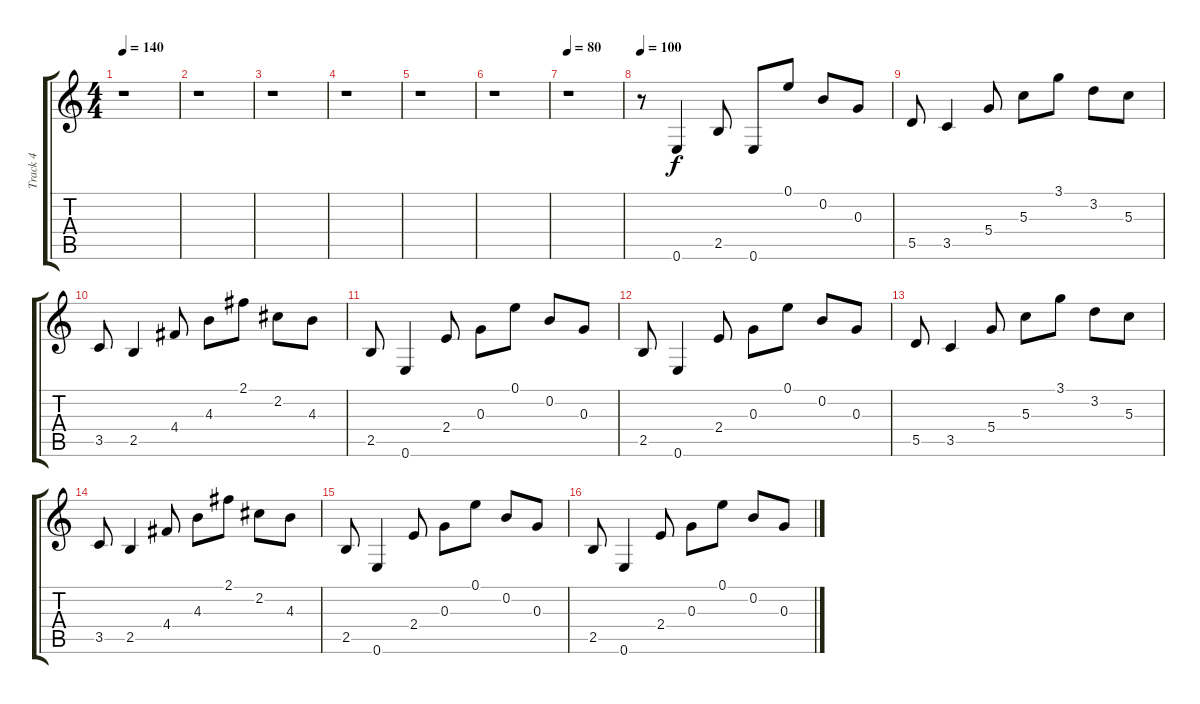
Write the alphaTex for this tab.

\track ("Track 4" "Track 4") {instrument acousticguitarnylon}
\staff {score tabs}
\tuning (E4 B3 G3 D3 A2 E2) {hide}
\ts (4 4)
\tempo 140
\clef g2
\ks c
r.1{dy f} |
r.1 |
r.1 |
r.1 |
r.1 |
r.1 |
\tempo 80
r.1 |
\tempo 100
r.8 0.6.4 2.5.8 0.6.8 0.1.8 0.2.8 0.3.8 |
5.5.8 3.5.4 5.4.8 5.3.8 3.1.8 3.2.8 5.3.8 |
3.5.8 2.5.4 4.4.8 4.3.8 2.1.8 2.2.8 4.3.8 |
2.5.8 0.6.4 2.4.8 0.3.8 0.1.8 0.2.8 0.3.8 |
2.5.8 0.6.4 2.4.8 0.3.8 0.1.8 0.2.8 0.3.8 |
5.5.8 3.5.4 5.4.8 5.3.8 3.1.8 3.2.8 5.3.8 |
3.5.8 2.5.4 4.4.8 4.3.8 2.1.8 2.2.8 4.3.8 |
2.5.8 0.6.4 2.4.8 0.3.8 0.1.8 0.2.8 0.3.8 |
2.5.8 0.6.4 2.4.8 0.3.8 0.1.8 0.2.8 0.3.8
